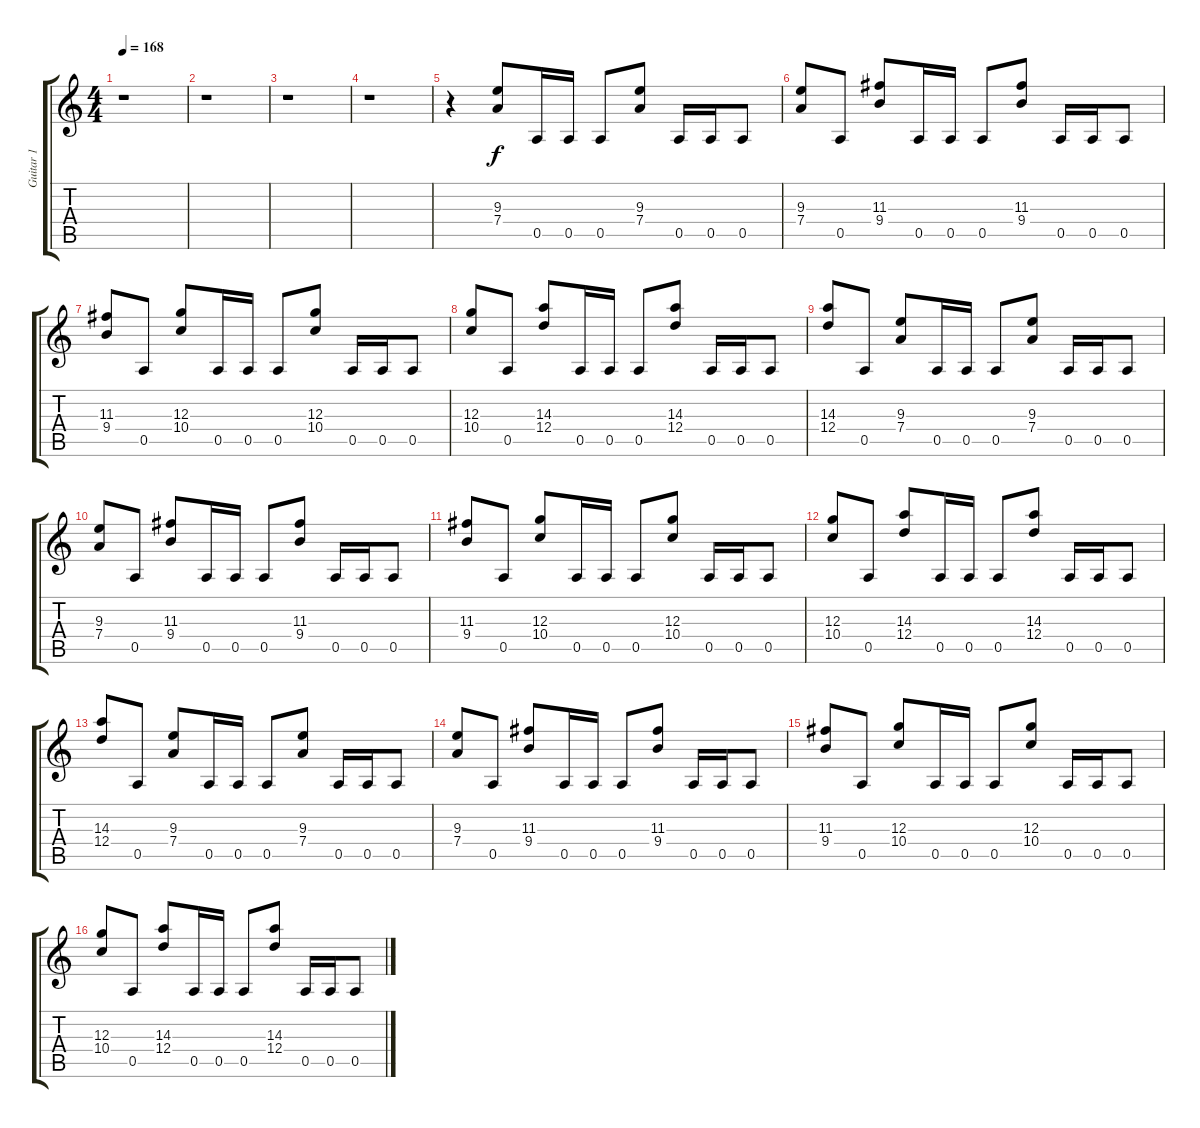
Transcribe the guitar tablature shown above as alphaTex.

\track ("Guitar 1" "Guitar 1") {instrument distortionguitar}
\staff {score tabs}
\tuning (E4 B3 G3 D3 A2 E2) {hide}
\ts (4 4)
\tempo 168
\clef g2
\ks c
r.1{dy f} |
r.1 |
r.1 |
r.1 |
r.4 (9.3 7.4).8 0.5.16 0.5.16 0.5.8 (9.3 7.4).8 0.5.16 0.5.16 0.5.8 |
(9.3 7.4).8 0.5.8 (11.3 9.4).8 0.5.16 0.5.16 0.5.8 (11.3 9.4).8 0.5.16 0.5.16 0.5.8 |
(11.3 9.4).8 0.5.8 (12.3 10.4).8 0.5.16 0.5.16 0.5.8 (12.3 10.4).8 0.5.16 0.5.16 0.5.8 |
(12.3 10.4).8 0.5.8 (14.3 12.4).8 0.5.16 0.5.16 0.5.8 (14.3 12.4).8 0.5.16 0.5.16 0.5.8 |
(14.3 12.4).8 0.5.8 (9.3 7.4).8 0.5.16 0.5.16 0.5.8 (9.3 7.4).8 0.5.16 0.5.16 0.5.8 |
(9.3 7.4).8 0.5.8 (11.3 9.4).8 0.5.16 0.5.16 0.5.8 (11.3 9.4).8 0.5.16 0.5.16 0.5.8 |
(11.3 9.4).8 0.5.8 (12.3 10.4).8 0.5.16 0.5.16 0.5.8 (12.3 10.4).8 0.5.16 0.5.16 0.5.8 |
(12.3 10.4).8 0.5.8 (14.3 12.4).8 0.5.16 0.5.16 0.5.8 (14.3 12.4).8 0.5.16 0.5.16 0.5.8 |
(14.3 12.4).8 0.5.8 (9.3 7.4).8 0.5.16 0.5.16 0.5.8 (9.3 7.4).8 0.5.16 0.5.16 0.5.8 |
(9.3 7.4).8 0.5.8 (11.3 9.4).8 0.5.16 0.5.16 0.5.8 (11.3 9.4).8 0.5.16 0.5.16 0.5.8 |
(11.3 9.4).8 0.5.8 (12.3 10.4).8 0.5.16 0.5.16 0.5.8 (12.3 10.4).8 0.5.16 0.5.16 0.5.8 |
(12.3 10.4).8 0.5.8 (14.3 12.4).8 0.5.16 0.5.16 0.5.8 (14.3 12.4).8 0.5.16 0.5.16 0.5.8
